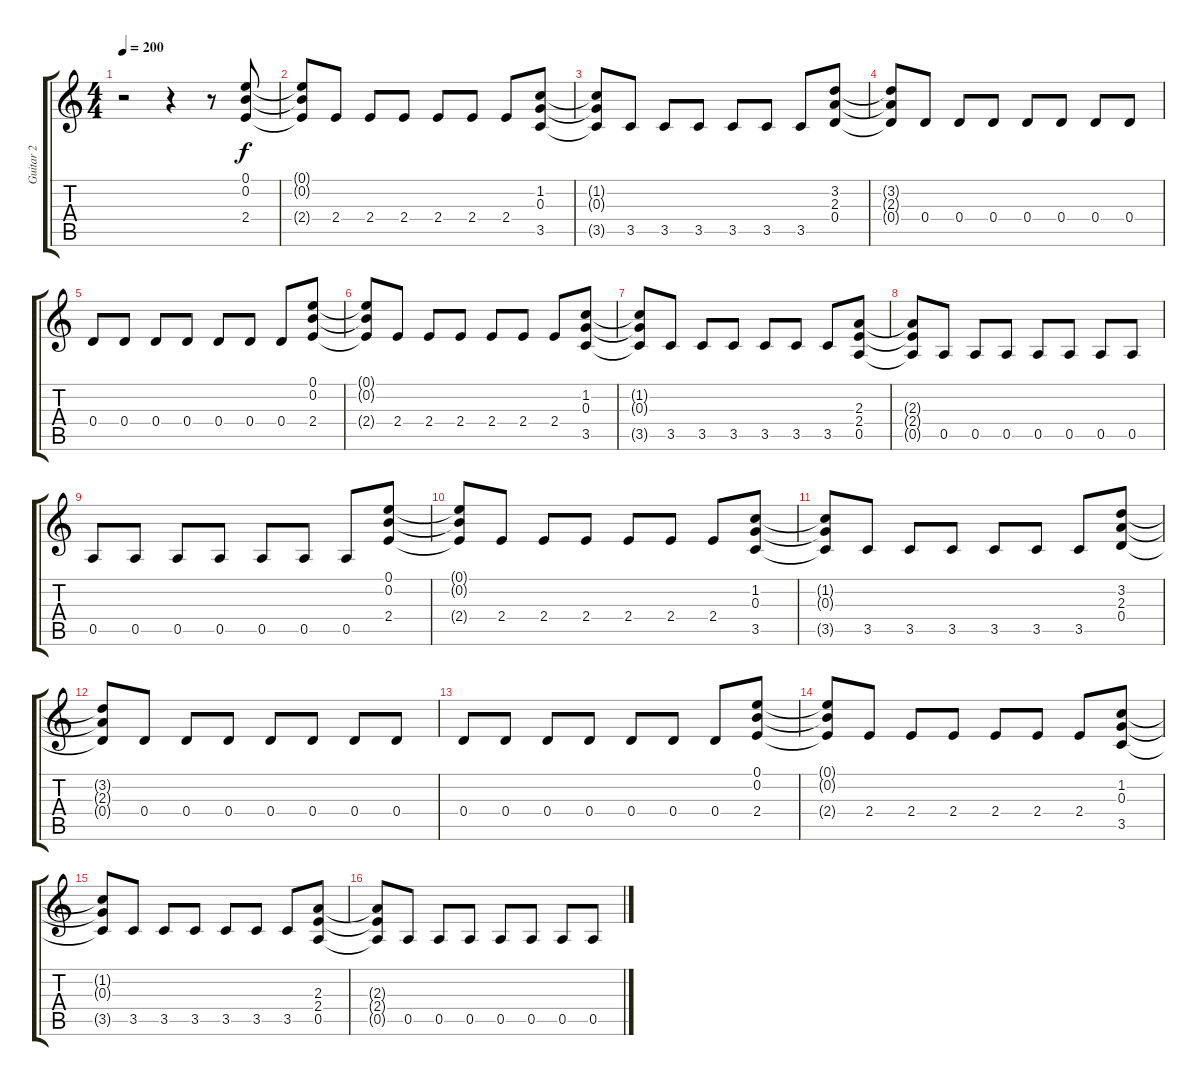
\track ("Guitar 2" "Guitar 2") {instrument distortionguitar}
\staff {score tabs}
\tuning (E4 B3 G3 D3 A2 E2) {hide}
\ts (4 4)
\tempo 200
\clef g2
\ks c
r.2{dy f instrument distortionguitar} r.4 r.8 (0.1 0.2 2.4).8 |
(0.1{t} 0.2{t} 2.4{t}).8 2.4.8 2.4.8 2.4.8 2.4.8 2.4.8 2.4.8 (1.2 0.3 3.5).8 |
(1.2{t} 0.3{t} 3.5{t}).8 3.5.8 3.5.8 3.5.8 3.5.8 3.5.8 3.5.8 (3.2 2.3 0.4).8 |
(3.2{t} 2.3{t} 0.4{t}).8 0.4.8 0.4.8 0.4.8 0.4.8 0.4.8 0.4.8 0.4.8 |
0.4.8 0.4.8 0.4.8 0.4.8 0.4.8 0.4.8 0.4.8 (0.1 0.2 2.4).8 |
(0.1{t} 0.2{t} 2.4{t}).8 2.4.8 2.4.8 2.4.8 2.4.8 2.4.8 2.4.8 (1.2 0.3 3.5).8 |
(1.2{t} 0.3{t} 3.5{t}).8 3.5.8 3.5.8 3.5.8 3.5.8 3.5.8 3.5.8 (2.3 2.4 0.5).8 |
(2.3{t} 2.4{t} 0.5{t}).8 0.5.8 0.5.8 0.5.8 0.5.8 0.5.8 0.5.8 0.5.8 |
0.5.8 0.5.8 0.5.8 0.5.8 0.5.8 0.5.8 0.5.8 (0.1 0.2 2.4).8 |
(0.1{t} 0.2{t} 2.4{t}).8 2.4.8 2.4.8 2.4.8 2.4.8 2.4.8 2.4.8 (1.2 0.3 3.5).8 |
(1.2{t} 0.3{t} 3.5{t}).8 3.5.8 3.5.8 3.5.8 3.5.8 3.5.8 3.5.8 (3.2 2.3 0.4).8 |
(3.2{t} 2.3{t} 0.4{t}).8 0.4.8 0.4.8 0.4.8 0.4.8 0.4.8 0.4.8 0.4.8 |
0.4.8 0.4.8 0.4.8 0.4.8 0.4.8 0.4.8 0.4.8 (0.1 0.2 2.4).8 |
(0.1{t} 0.2{t} 2.4{t}).8 2.4.8 2.4.8 2.4.8 2.4.8 2.4.8 2.4.8 (1.2 0.3 3.5).8 |
(1.2{t} 0.3{t} 3.5{t}).8 3.5.8 3.5.8 3.5.8 3.5.8 3.5.8 3.5.8 (2.3 2.4 0.5).8 |
(2.3{t} 2.4{t} 0.5{t}).8 0.5.8 0.5.8 0.5.8 0.5.8 0.5.8 0.5.8 0.5.8
